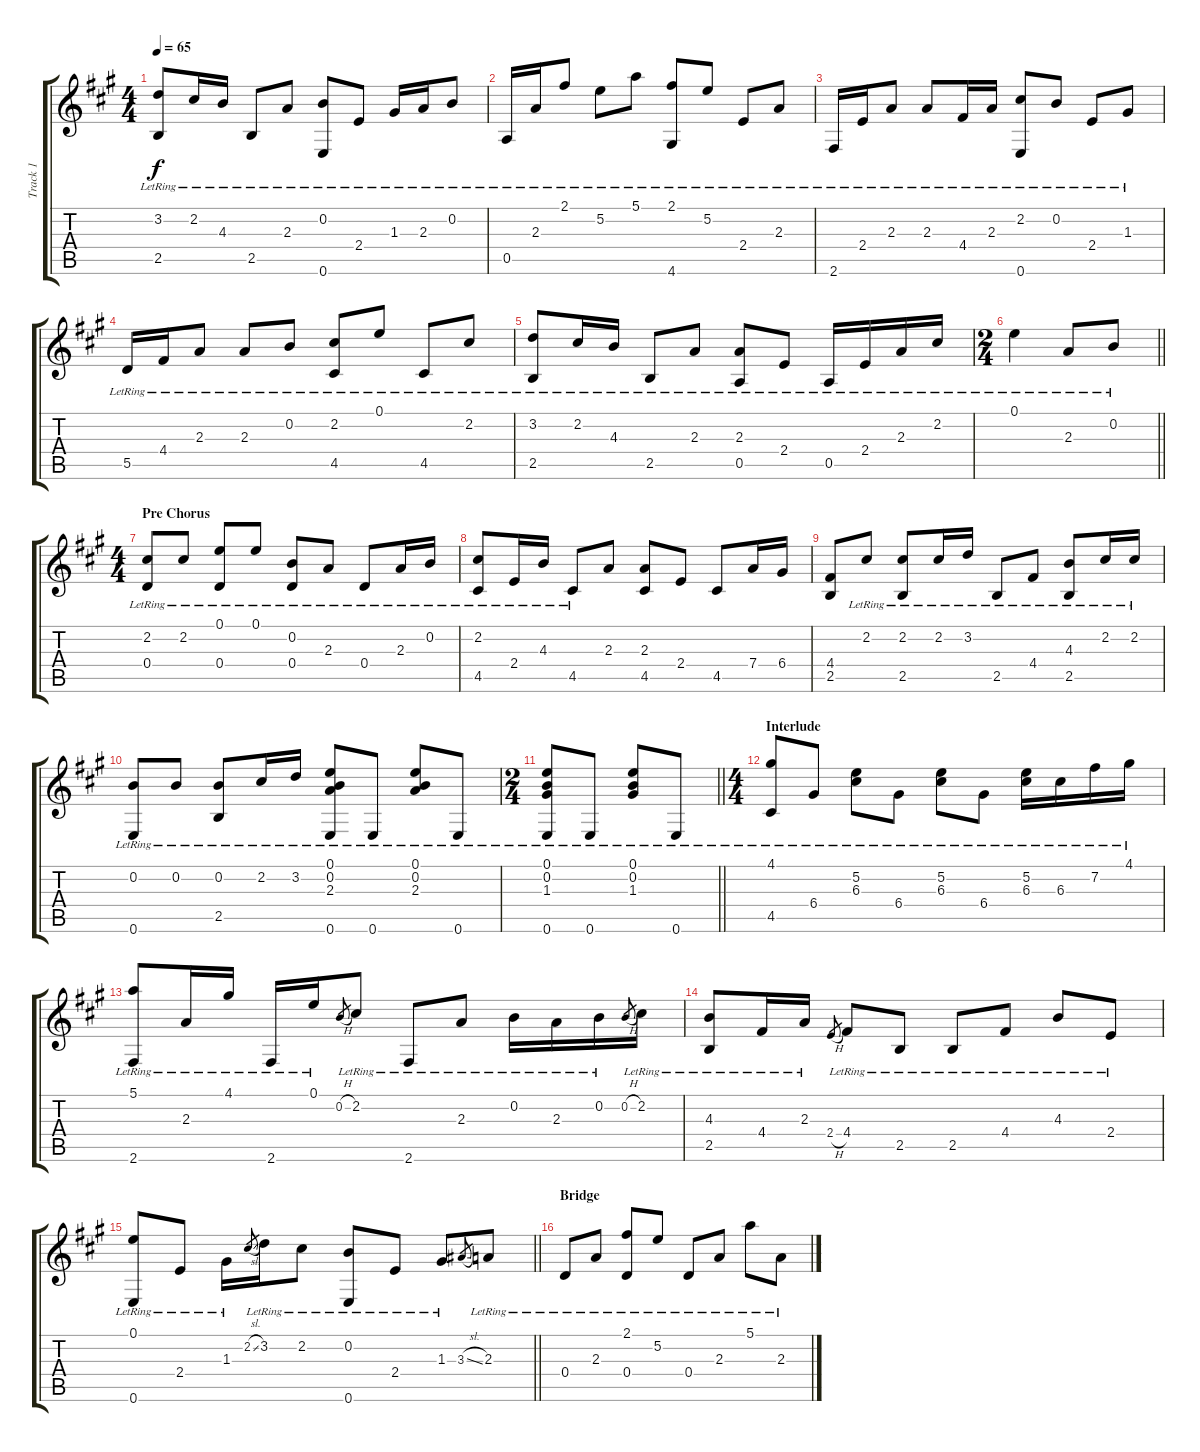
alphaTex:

\track ("Track 1" "Track 1") {instrument acousticguitarnylon}
\staff {score tabs}
\tuning (E4 B3 G3 D3 A2 E2) {hide}
\ts (4 4)
\tempo 65
\clef g2
\ks a
(3.2{lr} 2.5{lr}).8{dy f} 2.2{lr}.16 4.3{lr}.16 2.5{lr}.8 2.3{lr}.8 (0.2{lr} 0.6{lr}).8 2.4{lr}.8 1.3{lr}.16 2.3{lr}.16 0.2{lr}.8 |
0.5{lr}.16 2.3{lr}.16 2.1{lr}.8 5.2{lr}.8 5.1{lr}.8 (2.1{lr} 4.6{lr}).8 5.2{lr}.8 2.4{lr}.8 2.3{lr}.8 |
2.6{lr}.16 2.4{lr}.16 2.3{lr}.8 2.3{lr}.8 4.4{lr}.16 2.3{lr}.16 (2.2{lr} 0.6{lr}).8 0.2{lr}.8 2.4{lr}.8 1.3{lr}.8 |
5.5{lr}.16 4.4{lr}.16 2.3{lr}.8 2.3{lr}.8 0.2{lr}.8 (2.2{lr} 4.5{lr}).8 0.1{lr}.8 4.5{lr}.8 2.2{lr}.8 |
(3.2{lr} 2.5{lr}).8 2.2{lr}.16 4.3{lr}.16 2.5{lr}.8 2.3{lr}.8 (2.3{lr} 0.5{lr}).8 2.4{lr}.8 0.5{lr}.16 2.4{lr}.16 2.3{lr}.16 2.2{lr}.16 |
\ts (2 4)
\barLineRight lightlight
0.1{lr}.4 2.3{lr}.8 0.2{lr}.8 |
\ts (4 4)
\section ("" "Pre Chorus")
(2.2{lr} 0.4{lr}).8 2.2{lr}.8 (0.1{lr} 0.4).8 0.1{lr}.8 (0.2{lr} 0.4{lr}).8 2.3{lr}.8 0.4{lr}.8 2.3{lr}.16 0.2{lr}.16 |
(2.2{lr} 4.5{lr}).8 2.4{lr}.16 4.3{lr}.16 4.5{lr}.8 2.3.8 (2.3 4.5).8 2.4.8 4.5.8 7.4.16 6.4.16 |
(4.4 2.5).8 2.2{lr}.8 (2.2{lr} 2.5{lr}).8 2.2{lr}.16 3.2{lr}.16 2.5{lr}.8 4.4{lr}.8 (4.3{lr} 2.5).8 2.2{lr}.16 2.2{lr}.16 |
(0.2{lr} 0.6{lr}).8 0.2{lr}.8 (0.2{lr} 2.5{lr}).8 2.2{lr}.16 3.2{lr}.16 (0.1 0.2{lr} 2.3{lr} 0.6{lr}).8 0.6{lr}.8 (0.1 0.2{lr} 2.3{lr}).8 0.6{lr}.8 |
\ts (2 4)
\barLineRight lightlight
(0.1{lr} 0.2{lr} 1.3{lr} 0.6{lr}).8 0.6{lr}.8 (0.1{lr} 0.2{lr} 1.3{lr}).8 0.6{lr}.8 |
\ts (4 4)
\section ("" "Interlude")
(4.1{lr} 4.5{lr}).8 6.4{lr}.8 (5.2{lr} 6.3{lr}).8 6.4{lr}.8 (5.2{lr} 6.3{lr}).8 6.4{lr}.8 (5.2{lr} 6.3{lr}).16 6.3{lr}.16 7.2{lr}.16 4.1{lr}.16 |
(5.1{lr} 2.6{lr}).8 2.3{lr}.16 4.1{lr}.16 2.6{lr}.16 0.1{lr}.16 0.2{h}.8{gr} 2.2{lr}.8 2.6{lr}.8 2.3{lr}.8 0.2{lr}.16 2.3{lr}.16 0.2{lr}.16 0.2{h}.8{gr} 2.2{lr}.16 |
(4.3{lr} 2.5{lr}).8 4.4{lr}.16 2.3{lr}.16 2.4{h}.8{gr} 4.4{lr}.8 2.5{lr}.8 2.5{lr}.8 4.4{lr}.8 4.3{lr}.8 2.4{lr}.8 |
\barLineRight lightlight
(0.1{lr} 0.6{lr}).8 2.4{lr}.8 1.3{lr}.16 2.2{sl}.8{gr} 3.2{lr}.16 2.2{lr}.8 (0.2{lr} 0.6{lr}).8 2.4{lr}.8 1.3{lr}.8 3.3{sl}.8{gr} 2.3{lr}.8 |
\section ("" "Bridge")
0.4{lr}.8 2.3{lr}.8 (2.1{lr} 0.4).8 5.2{lr}.8 0.4{lr}.8 2.3{lr}.8 5.1{lr}.8 2.3{lr}.8
